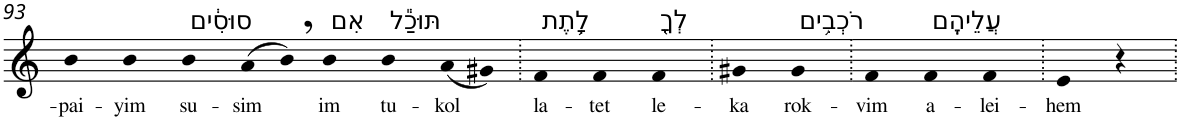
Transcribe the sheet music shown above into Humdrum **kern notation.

**kern	**text
*part1	*part1
*staff1	*staff1
*I"Piano	*
*I'Pno	*
!!LO:PB:g=z
*clefG2	*
*k[]	*
=93	=93
!	!LO:LY:b
4b	-pai-
!	!LO:LY:b
4b	-yim
!LO:TX:a:t=סוּסִ֔ים	!
!	!LO:LY:b
4b	su-
!	!LO:LY:b
(8a	-sim
8b,)	.
!LO:TX:a:t=אִם	!
!	!LO:LY:b
4b	im
!LO:TX:a:t=תּוּכַ֕ל	!
!	!LO:LY:b
4b	tu-
!	!LO:LY:b
(8a	-kol
8g#X)	.
=94.	=94.
!LO:TX:a:t=לָ֥תֶת	!
!	!LO:LY:b
4f	la-
!	!LO:LY:b
4f	-tet
!LO:TX:a:t=לְךָ֖	!
!	!LO:LY:b
4f	le-
=95.	=95.
!	!LO:LY:b
4g#X	-ka
!LO:TX:a:t=רֹכְבִ֥ים	!
!	!LO:LY:b
4g#	rok-
=96.	=96.
!	!LO:LY:b
4f	-vim
!LO:TX:a:t=עֲלֵיהֶֽם	!
!	!LO:LY:b
4f	a-
!	!LO:LY:b
4f	-lei-
=97.	=97.
!	!LO:LY:b
4e	-hem
4r	.
=.	=.
*-	*-
